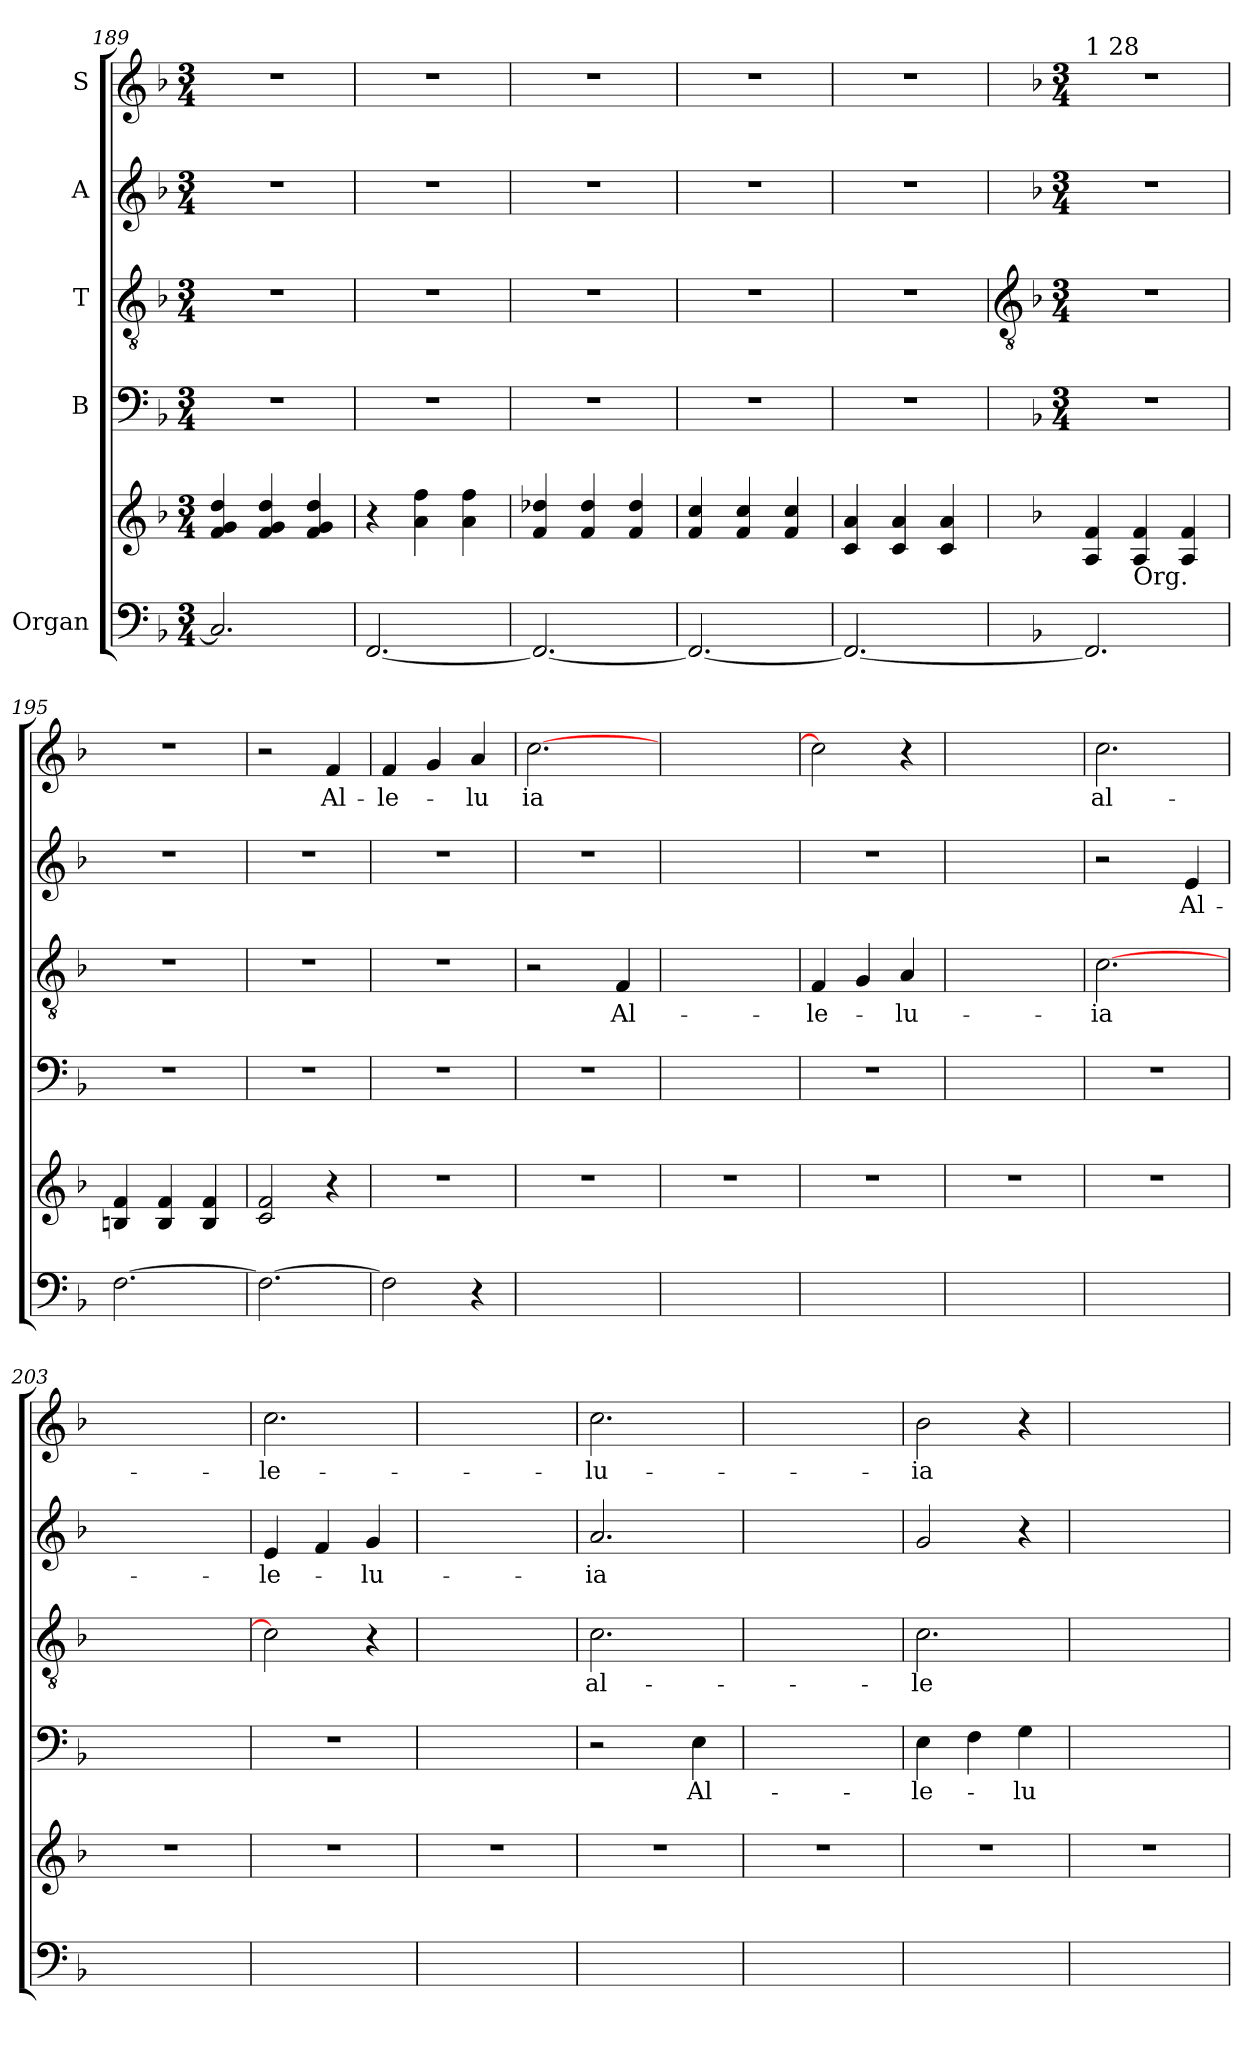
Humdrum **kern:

**kern	**kern	**kern	**text	**kern	**text	**kern	**text	**kern	**text
*part5	*part5	*part4	*part4	*part3	*part3	*part2	*part2	*part1	*part1
*staff6	*staff5	*staff4	*staff4	*staff3	*staff3	*staff2	*staff2	*staff1	*staff1
*I"Organ	*	*I"B	*	*I"T	*	*I"A	*	*I"S	*
*clefF4	*clefG2	*clefF4	*	*clefGv2	*	*clefG2	*	*clefG2	*
*k[b-]	*k[b-]	*k[b-]	*	*k[b-]	*	*k[b-]	*	*k[b-]	*
*F:	*F:	*F:	*	*F:	*	*F:	*	*F:	*
*M3/4	*M3/4	*M3/4	*	*M3/4	*	*M3/4	*	*M3/4	*
=189	=189	=189	=189	=189	=189	=189	=189	=189	=189
2.C/]	4f/ 4g/ 4dd/	2.r	.	2.r	.	2.r	.	2.r	.
.	4f/ 4g/ 4dd/	.	.	.	.	.	.	.	.
.	4f/ 4g/ 4dd/	.	.	.	.	.	.	.	.
=190	=190	=190	=190	=190	=190	=190	=190	=190	=190
[2.FF/	4r	2.r	.	2.r	.	2.r	.	2.r	.
.	4a\ 4ff\	.	.	.	.	.	.	.	.
.	4a\ 4ff\	.	.	.	.	.	.	.	.
=191	=191	=191	=191	=191	=191	=191	=191	=191	=191
2.FF/_	4f/ 4dd-X/	2.r	.	2.r	.	2.r	.	2.r	.
.	4f/ 4dd-/	.	.	.	.	.	.	.	.
.	4f/ 4dd-/	.	.	.	.	.	.	.	.
=192	=192	=192	=192	=192	=192	=192	=192	=192	=192
2.FF/_	4f/ 4cc/	2.r	.	2.r	.	2.r	.	2.r	.
.	4f/ 4cc/	.	.	.	.	.	.	.	.
.	4f/ 4cc/	.	.	.	.	.	.	.	.
=193	=193	=193	=193	=193	=193	=193	=193	=193	=193
2.FF/_	4c/ 4a/	2.r	.	2.r	.	2.r	.	2.r	.
.	4c/ 4a/	.	.	.	.	.	.	.	.
.	4c/ 4a/	.	.	.	.	.	.	.	.
!!LO:LB:g=z
=194	=194	=194	=194	=194	=194	=194	=194	=194	=194
*	*	*	*	*clefGv2	*	*	*	*	*
*	*	*k[b-]	*	*k[b-]	*	*k[b-]	*	*k[b-]	*
*	*	*F:	*	*F:	*	*F:	*	*F:	*
*	*	*M3/4	*	*M3/4	*	*M3/4	*	*M3/4	*
!	!	!	!	!	!	!	!	!LO:TX:a:t=1 28	!
!	!	!LO:N:vis=1	!	!LO:N:vis=1	!	!LO:N:vis=1	!	!LO:N:vis=1	!
2.FF/]	4A/ 4f/	2.r	.	2.r	.	2.r	.	2.r	.
!	!LO:TX:b:t=Org.	!	!	!	!	!	!	!	!
.	4A/ 4f/	.	.	.	.	.	.	.	.
.	4A/ 4f/	.	.	.	.	.	.	.	.
=195	=195	=195	=195	=195	=195	=195	=195	=195	=195
!	!	!LO:N:vis=1	!	!LO:N:vis=1	!	!LO:N:vis=1	!	!LO:N:vis=1	!
[2.F\	4Bn/ 4f/	2.r	.	2.r	.	2.r	.	2.r	.
.	4B/ 4f/	.	.	.	.	.	.	.	.
.	4B/ 4f/	.	.	.	.	.	.	.	.
=196	=196	=196	=196	=196	=196	=196	=196	=196	=196
!	!	!LO:N:vis=1	!	!LO:N:vis=1	!	!LO:N:vis=1	!	!	!
2.F\_	2c/ 2f/	2.r	.	2.r	.	2.r	.	2r	.
!	!	!	!	!	!	!	!	!	!LO:LY:b
.	4r	.	.	.	.	.	.	4f/	Al-
=197	=197	=197	=197	=197	=197	=197	=197	=197	=197
!	!LO:N:vis=1	!LO:N:vis=1	!	!LO:N:vis=1	!	!LO:N:vis=1	!	!	!LO:LY:b
2F\]	2.r	2.r	.	2.r	.	2.r	.	4f/	-le-
.	.	.	.	.	.	.	.	4g/	.
!	!	!	!	!	!	!	!	!	!LO:LY:b
4r	.	.	.	.	.	.	.	4a/	-lu
=198	=198	=198	=198	=198	=198	=198	=198	=198	=198
!	!LO:N:vis=1	!LO:N:vis=1	!	!	!	!LO:N:vis=1	!	!	!LO:LY:b
4ryy	2.r	2.r	.	2r	.	2.r	.	[2.cc\	ia
4ryy	.	.	.	.	.	.	.	.	.
!	!	!	!	!	!LO:LY:b	!	!	!	!
4ryy	.	.	.	4F/	Al-	.	.	.	.
=199	=199	=199	=199	=199	=199	=199	=199	=199	=199
!	!LO:N:vis=1	!	!	!	!	!	!	!	!
4ryy	2.r	4ryy	.	4ryy	.	4ryy	.	4ryy	.
4ryy	.	4ryy	.	4ryy	.	4ryy	.	4ryy	.
4ryy	.	4ryy	.	4ryy	.	4ryy	.	4ryy	.
=200	=200	=200	=200	=200	=200	=200	=200	=200	=200
!	!LO:N:vis=1	!LO:N:vis=1	!	!	!LO:LY:b	!LO:N:vis=1	!	!	!
4ryy	2.r	2.r	.	4F/	-le-	2.r	.	2cc\]	.
4ryy	.	.	.	4G/	.	.	.	.	.
!	!	!	!	!	!LO:LY:b	!	!	!	!
4ryy	.	.	.	4A/	-lu-	.	.	4r	.
=201	=201	=201	=201	=201	=201	=201	=201	=201	=201
!	!LO:N:vis=1	!	!	!	!	!	!	!	!
4ryy	2.r	4ryy	.	4ryy	.	4ryy	.	4ryy	.
4ryy	.	4ryy	.	4ryy	.	4ryy	.	4ryy	.
4ryy	.	4ryy	.	4ryy	.	4ryy	.	4ryy	.
=202	=202	=202	=202	=202	=202	=202	=202	=202	=202
!	!LO:N:vis=1	!LO:N:vis=1	!	!	!LO:LY:b	!	!	!	!LO:LY:b
4ryy	2.r	2.r	.	[2.c\	-ia	2r	.	2.cc\	al-
4ryy	.	.	.	.	.	.	.	.	.
!	!	!	!	!	!	!	!LO:LY:b	!	!
4ryy	.	.	.	.	.	4e/	Al-	.	.
=203	=203	=203	=203	=203	=203	=203	=203	=203	=203
!	!LO:N:vis=1	!	!	!	!	!	!	!	!
4ryy	2.r	4ryy	.	4ryy	.	4ryy	.	4ryy	.
4ryy	.	4ryy	.	4ryy	.	4ryy	.	4ryy	.
4ryy	.	4ryy	.	4ryy	.	4ryy	.	4ryy	.
=204	=204	=204	=204	=204	=204	=204	=204	=204	=204
!	!LO:N:vis=1	!LO:N:vis=1	!	!	!	!	!LO:LY:b	!	!LO:LY:b
4ryy	2.r	2.r	.	2c\]	.	4e/	-le-	2.cc\	-le-
4ryy	.	.	.	.	.	4f/	.	.	.
!	!	!	!	!	!	!	!LO:LY:b	!	!
4ryy	.	.	.	4r	.	4g/	-lu-	.	.
=205	=205	=205	=205	=205	=205	=205	=205	=205	=205
!	!LO:N:vis=1	!	!	!	!	!	!	!	!
4ryy	2.r	4ryy	.	4ryy	.	4ryy	.	4ryy	.
4ryy	.	4ryy	.	4ryy	.	4ryy	.	4ryy	.
4ryy	.	4ryy	.	4ryy	.	4ryy	.	4ryy	.
=206	=206	=206	=206	=206	=206	=206	=206	=206	=206
!	!LO:N:vis=1	!	!	!	!LO:LY:b	!	!LO:LY:b	!	!LO:LY:b
4ryy	2.r	2r	.	2.c\	al-	2.a/	-ia	2.cc\	-lu-
4ryy	.	.	.	.	.	.	.	.	.
!	!	!	!LO:LY:b	!	!	!	!	!	!
4ryy	.	4E\	Al-	.	.	.	.	.	.
=207	=207	=207	=207	=207	=207	=207	=207	=207	=207
!	!LO:N:vis=1	!	!	!	!	!	!	!	!
4ryy	2.r	4ryy	.	4ryy	.	4ryy	.	4ryy	.
4ryy	.	4ryy	.	4ryy	.	4ryy	.	4ryy	.
4ryy	.	4ryy	.	4ryy	.	4ryy	.	4ryy	.
=208	=208	=208	=208	=208	=208	=208	=208	=208	=208
!	!LO:N:vis=1	!	!LO:LY:b	!	!LO:LY:b	!	!	!	!LO:LY:b
4ryy	2.r	4E\	-le-	2.c\	-le-	2g/	.	2b-\	-ia
4ryy	.	4F\	.	.	.	.	.	.	.
!	!	!	!LO:LY:b	!	!	!	!	!	!
4ryy	.	4G\	-lu-	.	.	4r	.	4r	.
=209	=209	=209	=209	=209	=209	=209	=209	=209	=209
!	!LO:N:vis=1	!	!	!	!	!	!	!	!
4ryy	2.r	4ryy	.	4ryy	.	4ryy	.	4ryy	.
4ryy	.	4ryy	.	4ryy	.	4ryy	.	4ryy	.
4ryy	.	4ryy	.	4ryy	.	4ryy	.	4ryy	.
=	=	=	=	=	=	=	=	=	=
*-	*-	*-	*-	*-	*-	*-	*-	*-	*-
